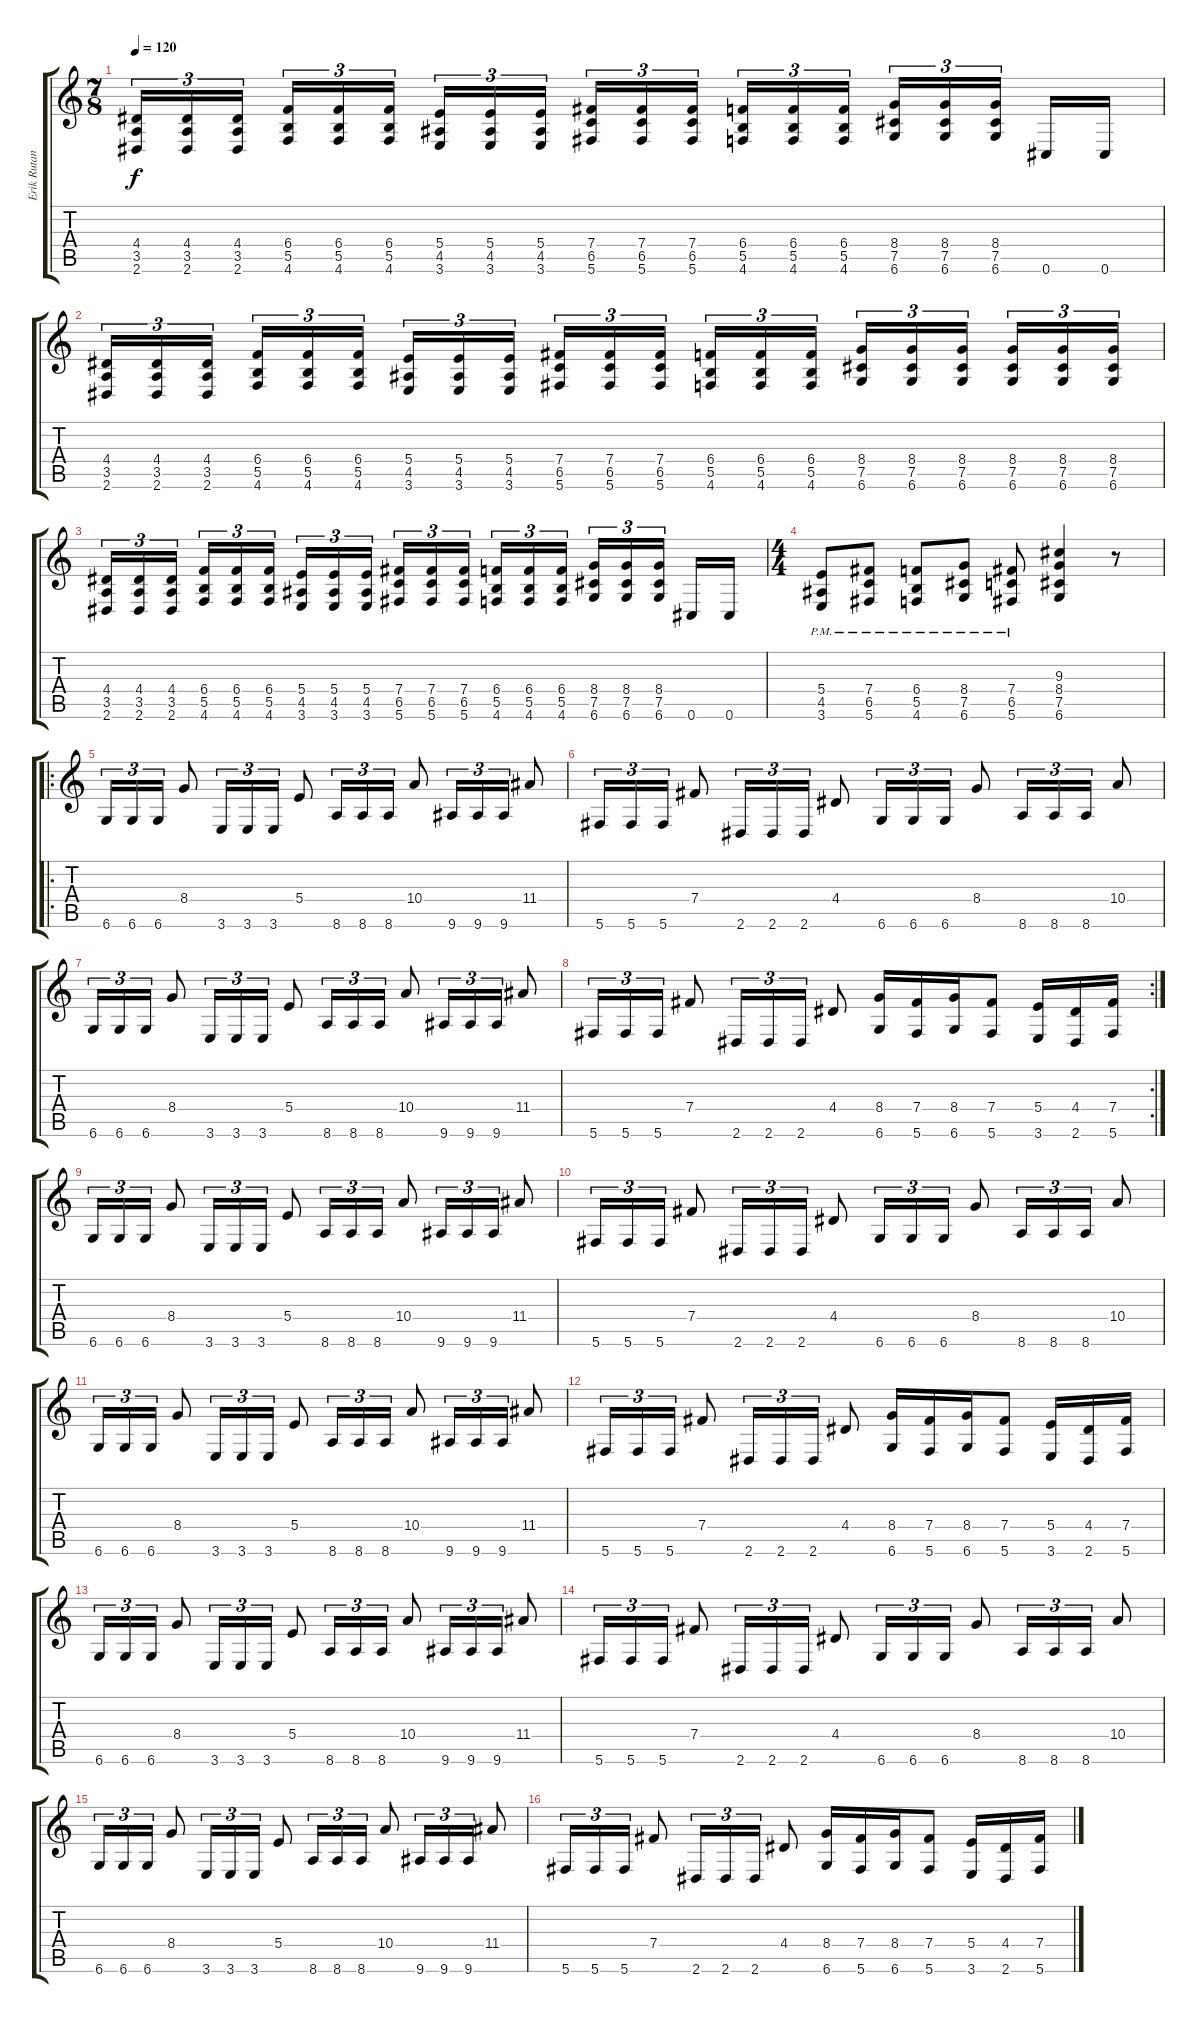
\track ("Erik Rutan2" "Erik Rutan") {instrument distortionguitar}
\staff {score tabs}
\tuning (Db4 Ab3 E3 B2 Gb2 Db2) {hide}
\ts (7 8)
\tempo 120
\clef g2
\ks c
(4.4 3.5 2.6).16{tu (3 2) dy f volume 12} (4.4 3.5 2.6).16{tu (3 2)} (4.4 3.5 2.6).16{tu (3 2)} (6.4 5.5 4.6).16{tu (3 2)} (6.4 5.5 4.6).16{tu (3 2)} (6.4 5.5 4.6).16{tu (3 2)} (5.4 4.5 3.6).16{tu (3 2)} (5.4 4.5 3.6).16{tu (3 2)} (5.4 4.5 3.6).16{tu (3 2)} (7.4 6.5 5.6).16{tu (3 2)} (7.4 6.5 5.6).16{tu (3 2)} (7.4 6.5 5.6).16{tu (3 2)} (6.4 5.5 4.6).16{tu (3 2)} (6.4 5.5 4.6).16{tu (3 2)} (6.4 5.5 4.6).16{tu (3 2)} (8.4 7.5 6.6).16{tu (3 2)} (8.4 7.5 6.6).16{tu (3 2)} (8.4 7.5 6.6).16{tu (3 2)} 0.6.16 0.6.16 |
(4.4 3.5 2.6).16{tu (3 2)} (4.4 3.5 2.6).16{tu (3 2)} (4.4 3.5 2.6).16{tu (3 2)} (6.4 5.5 4.6).16{tu (3 2)} (6.4 5.5 4.6).16{tu (3 2)} (6.4 5.5 4.6).16{tu (3 2)} (5.4 4.5 3.6).16{tu (3 2)} (5.4 4.5 3.6).16{tu (3 2)} (5.4 4.5 3.6).16{tu (3 2)} (7.4 6.5 5.6).16{tu (3 2)} (7.4 6.5 5.6).16{tu (3 2)} (7.4 6.5 5.6).16{tu (3 2)} (6.4 5.5 4.6).16{tu (3 2)} (6.4 5.5 4.6).16{tu (3 2)} (6.4 5.5 4.6).16{tu (3 2)} (8.4 7.5 6.6).16{tu (3 2)} (8.4 7.5 6.6).16{tu (3 2)} (8.4 7.5 6.6).16{tu (3 2)} (8.4 7.5 6.6).16{tu (3 2)} (8.4 7.5 6.6).16{tu (3 2)} (8.4 7.5 6.6).16{tu (3 2)} |
(4.4 3.5 2.6).16{tu (3 2)} (4.4 3.5 2.6).16{tu (3 2)} (4.4 3.5 2.6).16{tu (3 2)} (6.4 5.5 4.6).16{tu (3 2)} (6.4 5.5 4.6).16{tu (3 2)} (6.4 5.5 4.6).16{tu (3 2)} (5.4 4.5 3.6).16{tu (3 2)} (5.4 4.5 3.6).16{tu (3 2)} (5.4 4.5 3.6).16{tu (3 2)} (7.4 6.5 5.6).16{tu (3 2)} (7.4 6.5 5.6).16{tu (3 2)} (7.4 6.5 5.6).16{tu (3 2)} (6.4 5.5 4.6).16{tu (3 2)} (6.4 5.5 4.6).16{tu (3 2)} (6.4 5.5 4.6).16{tu (3 2)} (8.4 7.5 6.6).16{tu (3 2)} (8.4 7.5 6.6).16{tu (3 2)} (8.4 7.5 6.6).16{tu (3 2)} 0.6.16 0.6.16 |
\ts (4 4)
(5.4{pm} 4.5{pm} 3.6{pm}).8{volume 14} (7.4{pm} 6.5{pm} 5.6{pm}).8 (6.4{pm} 5.5{pm} 4.6{pm}).8 (8.4{pm} 7.5{pm} 6.6{pm}).8 (7.4{pm} 6.5{pm} 5.6{pm}).8 (9.3 8.4 7.5 6.6).4 r.8 |
\ro
6.6.16{tu (3 2)} 6.6.16{tu (3 2)} 6.6.16{tu (3 2)} 8.4.8 3.6.16{tu (3 2)} 3.6.16{tu (3 2)} 3.6.16{tu (3 2)} 5.4.8 8.6.16{tu (3 2)} 8.6.16{tu (3 2)} 8.6.16{tu (3 2)} 10.4.8 9.6.16{tu (3 2)} 9.6.16{tu (3 2)} 9.6.16{tu (3 2)} 11.4.8 |
5.6.16{tu (3 2)} 5.6.16{tu (3 2)} 5.6.16{tu (3 2)} 7.4.8 2.6.16{tu (3 2)} 2.6.16{tu (3 2)} 2.6.16{tu (3 2)} 4.4.8 6.6.16{tu (3 2)} 6.6.16{tu (3 2)} 6.6.16{tu (3 2)} 8.4.8 8.6.16{tu (3 2)} 8.6.16{tu (3 2)} 8.6.16{tu (3 2)} 10.4.8 |
6.6.16{tu (3 2)} 6.6.16{tu (3 2)} 6.6.16{tu (3 2)} 8.4.8 3.6.16{tu (3 2)} 3.6.16{tu (3 2)} 3.6.16{tu (3 2)} 5.4.8 8.6.16{tu (3 2)} 8.6.16{tu (3 2)} 8.6.16{tu (3 2)} 10.4.8 9.6.16{tu (3 2)} 9.6.16{tu (3 2)} 9.6.16{tu (3 2)} 11.4.8 |
\rc 2
5.6.16{tu (3 2)} 5.6.16{tu (3 2)} 5.6.16{tu (3 2)} 7.4.8 2.6.16{tu (3 2)} 2.6.16{tu (3 2)} 2.6.16{tu (3 2)} 4.4.8 (8.4 6.6).16 (7.4 5.6).16 (8.4 6.6).16 (7.4 5.6).8 (5.4 3.6).16 (4.4 2.6).16 (7.4 5.6).16 |
6.6.16{tu (3 2)} 6.6.16{tu (3 2)} 6.6.16{tu (3 2)} 8.4.8 3.6.16{tu (3 2)} 3.6.16{tu (3 2)} 3.6.16{tu (3 2)} 5.4.8 8.6.16{tu (3 2)} 8.6.16{tu (3 2)} 8.6.16{tu (3 2)} 10.4.8 9.6.16{tu (3 2)} 9.6.16{tu (3 2)} 9.6.16{tu (3 2)} 11.4.8 |
5.6.16{tu (3 2)} 5.6.16{tu (3 2)} 5.6.16{tu (3 2)} 7.4.8 2.6.16{tu (3 2)} 2.6.16{tu (3 2)} 2.6.16{tu (3 2)} 4.4.8 6.6.16{tu (3 2)} 6.6.16{tu (3 2)} 6.6.16{tu (3 2)} 8.4.8 8.6.16{tu (3 2)} 8.6.16{tu (3 2)} 8.6.16{tu (3 2)} 10.4.8 |
6.6.16{tu (3 2)} 6.6.16{tu (3 2)} 6.6.16{tu (3 2)} 8.4.8 3.6.16{tu (3 2)} 3.6.16{tu (3 2)} 3.6.16{tu (3 2)} 5.4.8 8.6.16{tu (3 2)} 8.6.16{tu (3 2)} 8.6.16{tu (3 2)} 10.4.8 9.6.16{tu (3 2)} 9.6.16{tu (3 2)} 9.6.16{tu (3 2)} 11.4.8 |
5.6.16{tu (3 2)} 5.6.16{tu (3 2)} 5.6.16{tu (3 2)} 7.4.8 2.6.16{tu (3 2)} 2.6.16{tu (3 2)} 2.6.16{tu (3 2)} 4.4.8 (8.4 6.6).16 (7.4 5.6).16 (8.4 6.6).16 (7.4 5.6).8 (5.4 3.6).16 (4.4 2.6).16 (7.4 5.6).16 |
6.6.16{tu (3 2)} 6.6.16{tu (3 2)} 6.6.16{tu (3 2)} 8.4.8 3.6.16{tu (3 2)} 3.6.16{tu (3 2)} 3.6.16{tu (3 2)} 5.4.8 8.6.16{tu (3 2)} 8.6.16{tu (3 2)} 8.6.16{tu (3 2)} 10.4.8 9.6.16{tu (3 2)} 9.6.16{tu (3 2)} 9.6.16{tu (3 2)} 11.4.8 |
5.6.16{tu (3 2)} 5.6.16{tu (3 2)} 5.6.16{tu (3 2)} 7.4.8 2.6.16{tu (3 2)} 2.6.16{tu (3 2)} 2.6.16{tu (3 2)} 4.4.8 6.6.16{tu (3 2)} 6.6.16{tu (3 2)} 6.6.16{tu (3 2)} 8.4.8 8.6.16{tu (3 2)} 8.6.16{tu (3 2)} 8.6.16{tu (3 2)} 10.4.8 |
6.6.16{tu (3 2)} 6.6.16{tu (3 2)} 6.6.16{tu (3 2)} 8.4.8 3.6.16{tu (3 2)} 3.6.16{tu (3 2)} 3.6.16{tu (3 2)} 5.4.8 8.6.16{tu (3 2)} 8.6.16{tu (3 2)} 8.6.16{tu (3 2)} 10.4.8 9.6.16{tu (3 2)} 9.6.16{tu (3 2)} 9.6.16{tu (3 2)} 11.4.8 |
5.6.16{tu (3 2)} 5.6.16{tu (3 2)} 5.6.16{tu (3 2)} 7.4.8 2.6.16{tu (3 2)} 2.6.16{tu (3 2)} 2.6.16{tu (3 2)} 4.4.8 (8.4 6.6).16 (7.4 5.6).16 (8.4 6.6).16 (7.4 5.6).8 (5.4 3.6).16 (4.4 2.6).16 (7.4 5.6).16
